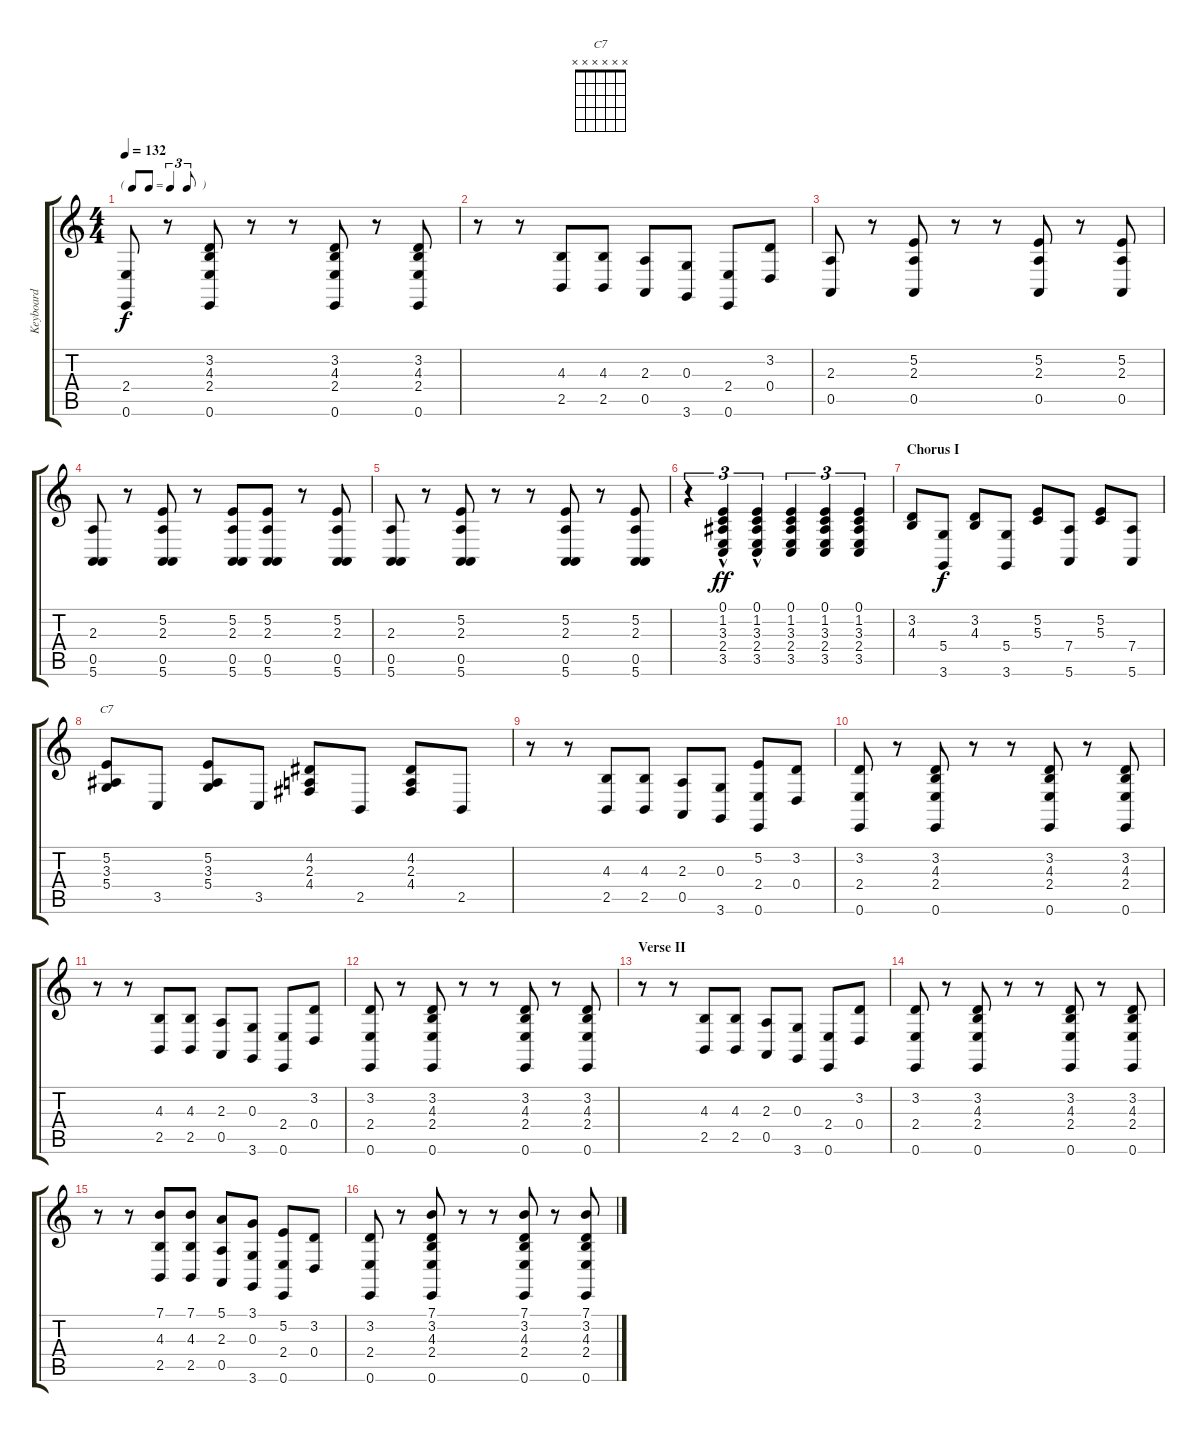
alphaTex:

\track ("Keyboard" "Keyboard") {instrument clavinet}
\staff {score tabs}
\tuning (E4 B3 G3 D3 A2 E2) {hide}
\chord ("C7" x x x x x x)
\ts (4 4)
\tf triplet8th
\tempo 132
\clef g2
\ks c
(2.4 0.6).8{dy f} r.8 (3.2 4.3 2.4 0.6).8 r.8 r.8 (3.2 4.3 2.4 0.6).8 r.8 (3.2 4.3 2.4 0.6).8 |
r.8 r.8 (4.3 2.5).8 (4.3 2.5).8 (2.3 0.5).8 (0.3 3.6).8 (2.4 0.6).8 (3.2 0.4).8 |
(2.3 0.5).8 r.8 (5.2 2.3 0.5).8 r.8 r.8 (5.2 2.3 0.5).8 r.8 (5.2 2.3 0.5).8 |
(2.3 0.5 5.6).8 r.8 (5.2 2.3 0.5 5.6).8 r.8 (5.2 2.3 0.5 5.6).8 (5.2 2.3 0.5 5.6).8 r.8 (5.2 2.3 0.5 5.6).8 |
(2.3 0.5 5.6).8 r.8 (5.2 2.3 0.5 5.6).8 r.8 r.8 (5.2 2.3 0.5 5.6).8 r.8 (5.2 2.3 0.5 5.6).8 |
r.4{tu (3 2)} (0.1 1.2{hac} 3.3{hac} 2.4 3.5).4{tu (3 2) dy ff} (0.1 1.2{hac} 3.3{hac} 2.4 3.5).4{tu (3 2)} (0.1 1.2 3.3 2.4 3.5).4{tu (3 2)} (0.1 1.2 3.3 2.4 3.5).4{tu (3 2)} (0.1 1.2 3.3 2.4 3.5).4{tu (3 2)} |
\section ("" "Chorus I")
(3.2 4.3).8 (5.4 3.6).8{dy f} (3.2 4.3).8 (5.4 3.6).8 (5.2 5.3).8 (7.4 5.6).8 (5.2 5.3).8 (7.4 5.6).8 |
(5.2 3.3 5.4).8{ch "C7"} 3.5.8 (5.2 3.3 5.4).8 3.5.8 (4.2 2.3 4.4).8 2.5.8 (4.2 2.3 4.4).8 2.5.8 |
r.8 r.8 (4.3 2.5).8 (4.3 2.5).8 (2.3 0.5).8 (0.3 3.6).8 (5.2 2.4 0.6).8 (3.2 0.4).8 |
(3.2 2.4 0.6).8 r.8 (3.2 4.3 2.4 0.6).8 r.8 r.8 (3.2 4.3 2.4 0.6).8 r.8 (3.2 4.3 2.4 0.6).8 |
r.8 r.8 (4.3 2.5).8 (4.3 2.5).8 (2.3 0.5).8 (0.3 3.6).8 (2.4 0.6).8 (3.2 0.4).8 |
(3.2 2.4 0.6).8 r.8 (3.2 4.3 2.4 0.6).8 r.8 r.8 (3.2 4.3 2.4 0.6).8 r.8 (3.2 4.3 2.4 0.6).8 |
\section ("" "Verse II")
r.8 r.8 (4.3 2.5).8 (4.3 2.5).8 (2.3 0.5).8 (0.3 3.6).8 (2.4 0.6).8 (3.2 0.4).8 |
(3.2 2.4 0.6).8 r.8 (3.2 4.3 2.4 0.6).8 r.8 r.8 (3.2 4.3 2.4 0.6).8 r.8 (3.2 4.3 2.4 0.6).8 |
r.8 r.8 (7.1 4.3 2.5).8 (7.1 4.3 2.5).8 (5.1 2.3 0.5).8 (3.1 0.3 3.6).8 (5.2 2.4 0.6).8 (3.2 0.4).8 |
(3.2 2.4 0.6).8 r.8 (7.1 3.2 4.3 2.4 0.6).8 r.8 r.8 (7.1 3.2 4.3 2.4 0.6).8 r.8 (7.1 3.2 4.3 2.4 0.6).8
